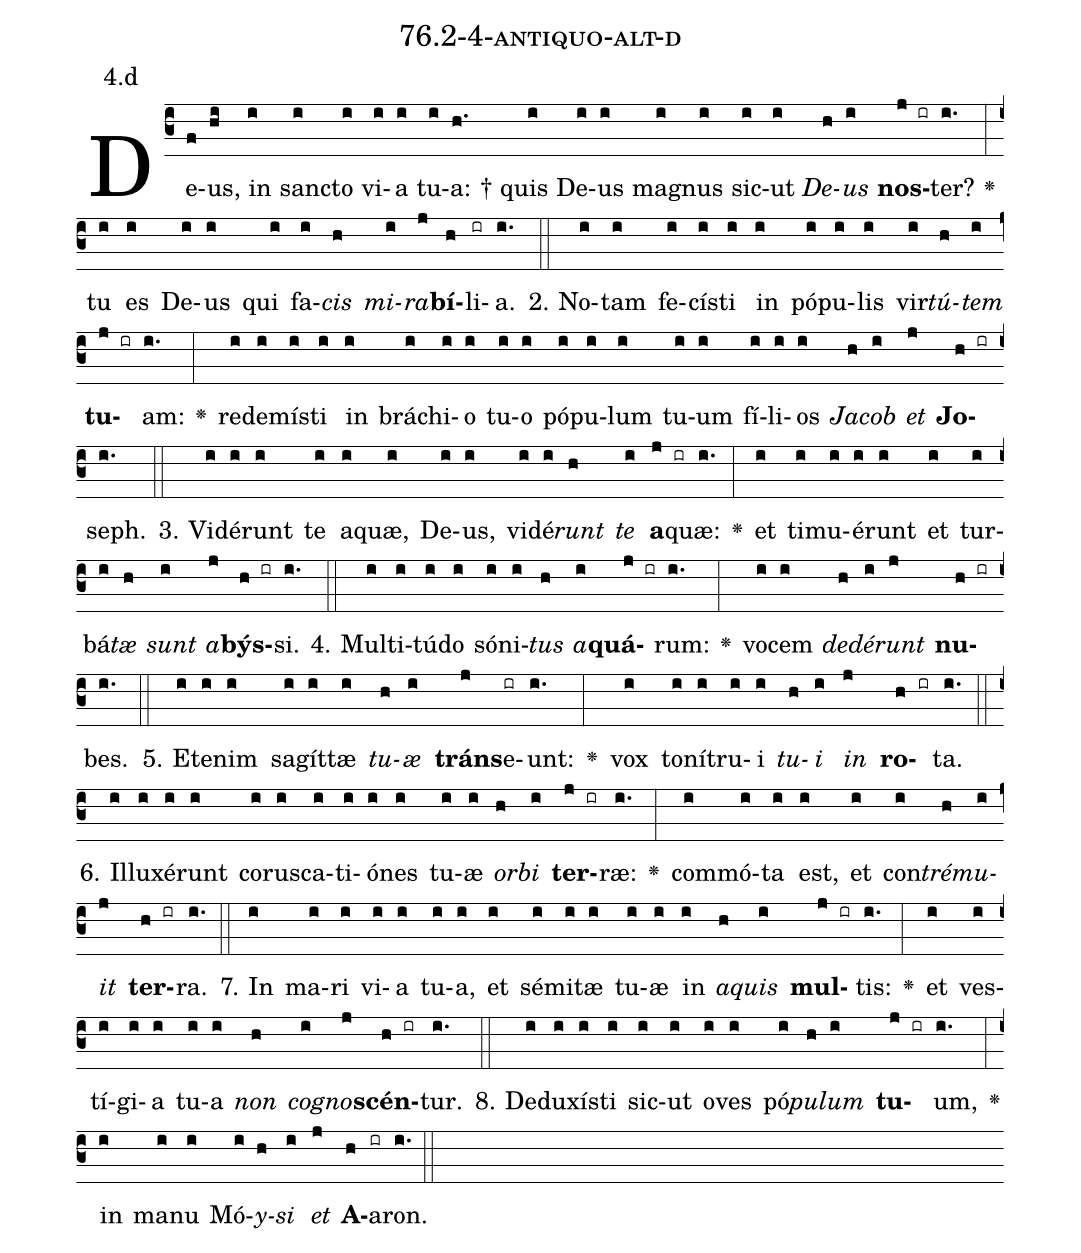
name: 76.2-4-antiquo-alt-d;
annotation: 4.d;
%%
(c3)De(f)us,(hi) in(i) sanc(i)to(i) vi(i)a(i) tu(i)a: †(h.) quis(i) De(i)us(i) ma(i)gnus(i) sic(i)ut(i) <i>De</i>(h)<i>us</i>(i) <b>nos</b>(j ir)ter?(i.) <v>\greheightstar</v>(:) tu(i) es(i) De(i)us(i) qui(i) fa(i)<i>cis</i>(h) <i>mi</i>(i)<i>ra</i>(j)<b>bí</b>(h)li(ir)a.(i.) (::)
2. No(i)tam(i) fe(i)cís(i)ti(i) in(i) pó(i)pu(i)lis(i) vir(i)<i>tú</i>(h)<i>tem</i>(i) <b>tu</b>(j ir)am:(i.) <v>\greheightstar</v>(:) red(i)e(i)mís(i)ti(i) in(i) brá(i)chi(i)o(i) tu(i)o(i) pó(i)pu(i)lum(i) tu(i)um(i) fí(i)li(i)os(i) <i>Ja</i>(h)<i>cob</i>(i) <i>et</i>(j) <b>Jo</b>(h ir)seph.(i.) (::)
3. Vi(i)dé(i)runt(i) te(i) a(i)quæ,(i) De(i)us,(i) vi(i)dé(i)<i>runt</i>(h) <i>te</i>(i) <b>a</b>(j ir)quæ:(i.) <v>\greheightstar</v>(:) et(i) ti(i)mu(i)é(i)runt(i) et(i) tur(i)bá(i)<i>tæ</i>(h) <i>sunt</i>(i) <i>a</i>(j)<b>býs</b>(h ir)si.(i.) (::)
4. Mul(i)ti(i)tú(i)do(i) só(i)ni(i)<i>tus</i>(h) <i>a</i>(i)<b>quá</b>(j ir)rum:(i.) <v>\greheightstar</v>(:) vo(i)cem(i) <i>de</i>(h)<i>dé</i>(i)<i>runt</i>(j) <b>nu</b>(h ir)bes.(i.) (::)
5. Et(i)e(i)nim(i) sa(i)gít(i)tæ(i) <i>tu</i>(h)<i>æ</i>(i) <b>tráns</b>(j)e(ir)unt:(i.) <v>\greheightstar</v>(:) vox(i) to(i)ní(i)tru(i)i(i) <i>tu</i>(h)<i>i</i>(i) <i>in</i>(j) <b>ro</b>(h ir)ta.(i.) (::)
6. Il(i)lu(i)xé(i)runt(i) co(i)rus(i)ca(i)ti(i)ó(i)nes(i) tu(i)æ(i) <i>or</i>(h)<i>bi</i>(i) <b>ter</b>(j ir)ræ:(i.) <v>\greheightstar</v>(:) com(i)mó(i)ta(i) est,(i) et(i) con(i)<i>tré</i>(h)<i>mu</i>(i)<i>it</i>(j) <b>ter</b>(h ir)ra.(i.) (::)
7. In(i) ma(i)ri(i) vi(i)a(i) tu(i)a,(i) et(i) sé(i)mi(i)tæ(i) tu(i)æ(i) in(i) <i>a</i>(h)<i>quis</i>(i) <b>mul</b>(j ir)tis:(i.) <v>\greheightstar</v>(:) et(i) ves(i)tí(i)gi(i)a(i) tu(i)a(i) <i>non</i>(h) <i>co</i>(i)<i>gno</i>(j)<b>scén</b>(h ir)tur.(i.) (::)
8. De(i)du(i)xís(i)ti(i) sic(i)ut(i) o(i)ves(i) pó(i)<i>pu</i>(h)<i>lum</i>(i) <b>tu</b>(j ir)um,(i.) <v>\greheightstar</v>(:) in(i) ma(i)nu(i) Mó(i)<i>y</i>(h)<i>si</i>(i) <i>et</i>(j) <b>A</b>(h)a(ir)ron.(i.) (::)
